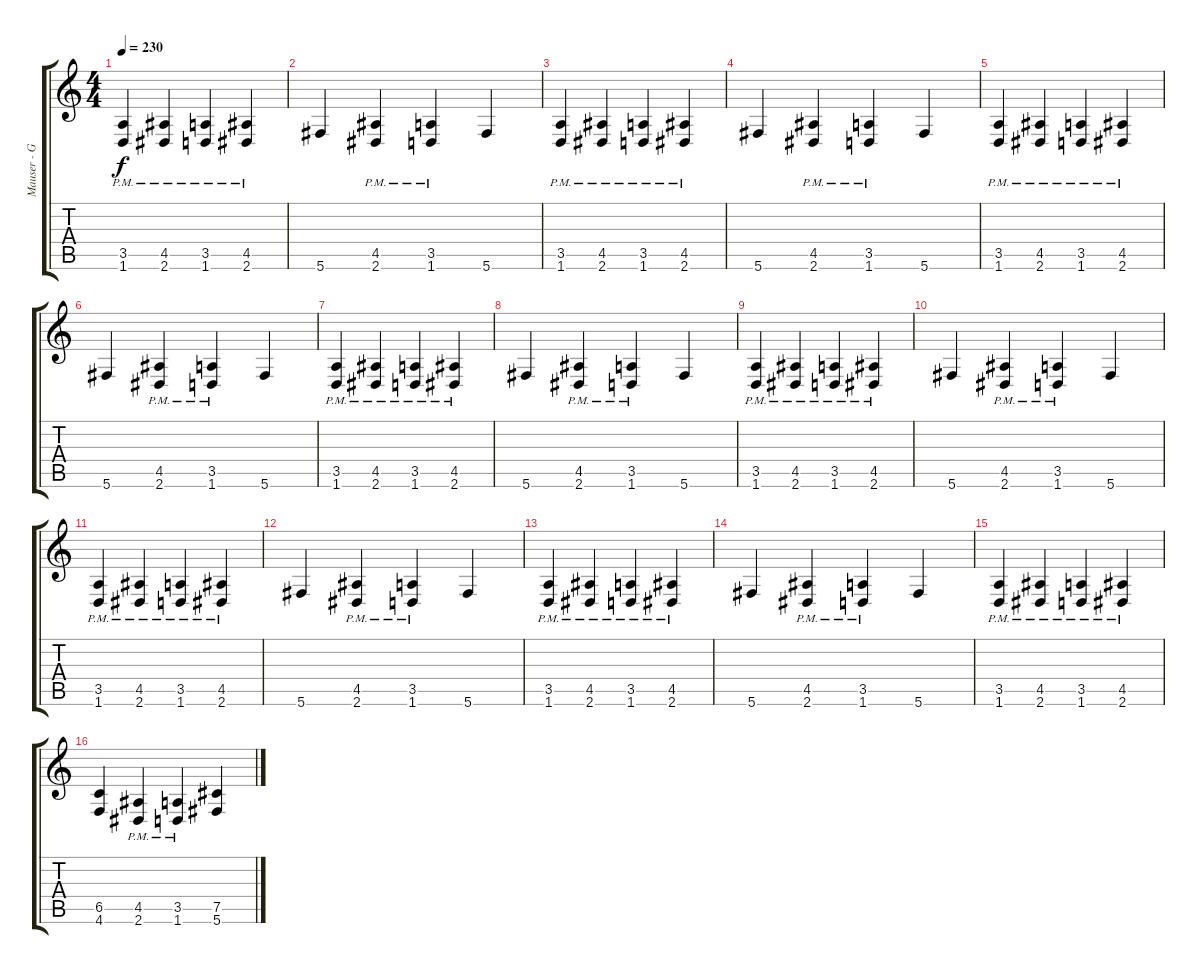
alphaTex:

\track ("Mauser - Guitar" "Mauser - G") {instrument distortionguitar}
\staff {score tabs}
\tuning (Db4 Ab3 E3 B2 Gb2 Db2) {hide}
\ts (4 4)
\tempo 230
\clef g2
\ks c
(3.5{pm} 1.6{pm}).4{dy f} (4.5{pm} 2.6{pm}).4 (3.5{pm} 1.6{pm}).4 (4.5{pm} 2.6{pm}).4 |
5.6.4 (4.5{pm} 2.6{pm}).4 (3.5{pm} 1.6{pm}).4 5.6.4 |
(3.5{pm} 1.6{pm}).4 (4.5{pm} 2.6{pm}).4 (3.5{pm} 1.6{pm}).4 (4.5{pm} 2.6{pm}).4 |
5.6.4 (4.5{pm} 2.6{pm}).4 (3.5{pm} 1.6{pm}).4 5.6.4 |
(3.5{pm} 1.6{pm}).4 (4.5{pm} 2.6{pm}).4 (3.5{pm} 1.6{pm}).4 (4.5{pm} 2.6{pm}).4 |
5.6.4 (4.5{pm} 2.6{pm}).4 (3.5{pm} 1.6{pm}).4 5.6.4 |
(3.5{pm} 1.6{pm}).4 (4.5{pm} 2.6{pm}).4 (3.5{pm} 1.6{pm}).4 (4.5{pm} 2.6{pm}).4 |
5.6.4 (4.5{pm} 2.6{pm}).4 (3.5{pm} 1.6{pm}).4 5.6.4 |
(3.5{pm} 1.6{pm}).4 (4.5{pm} 2.6{pm}).4 (3.5{pm} 1.6{pm}).4 (4.5{pm} 2.6{pm}).4 |
5.6.4 (4.5{pm} 2.6{pm}).4 (3.5{pm} 1.6{pm}).4 5.6.4 |
(3.5{pm} 1.6{pm}).4 (4.5{pm} 2.6{pm}).4 (3.5{pm} 1.6{pm}).4 (4.5{pm} 2.6{pm}).4 |
5.6.4 (4.5{pm} 2.6{pm}).4 (3.5{pm} 1.6{pm}).4 5.6.4 |
(3.5{pm} 1.6{pm}).4 (4.5{pm} 2.6{pm}).4 (3.5{pm} 1.6{pm}).4 (4.5{pm} 2.6{pm}).4 |
5.6.4 (4.5{pm} 2.6{pm}).4 (3.5{pm} 1.6{pm}).4 5.6.4 |
(3.5{pm} 1.6{pm}).4 (4.5{pm} 2.6{pm}).4 (3.5{pm} 1.6{pm}).4 (4.5{pm} 2.6{pm}).4 |
(6.5 4.6).4 (4.5{pm} 2.6{pm}).4 (3.5{pm} 1.6{pm}).4 (7.5 5.6).4
